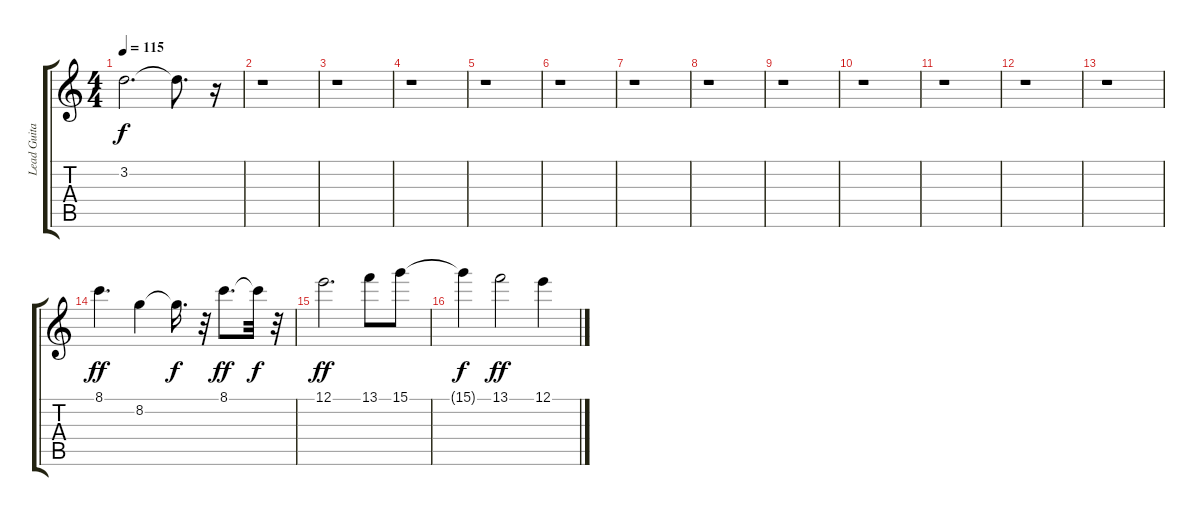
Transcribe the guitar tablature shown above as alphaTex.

\track ("Lead Guitar 1" "Lead Guita") {instrument overdrivenguitar}
\staff {score tabs}
\tuning (E4 B3 G3 D3 A2 E2) {hide}
\ts (4 4)
\tempo 115
\clef g2
\ks c
3.2{t}.2{d dy f} 3.2{t}.8{d} r.16 |
r.1 |
r.1 |
r.1 |
r.1 |
r.1 |
r.1 |
r.1 |
r.1 |
r.1 |
r.1 |
r.1 |
r.1 |
8.1.4{d dy ff} 8.2.4 8.2{t}.16{d dy f} r.32 8.1.8{d dy ff} 8.1{t}.32{dy f} r.32 |
12.1.2{d dy ff} 13.1.8 15.1.8 |
15.1{t}.4{dy f} 13.1.2{dy ff} 12.1.4
